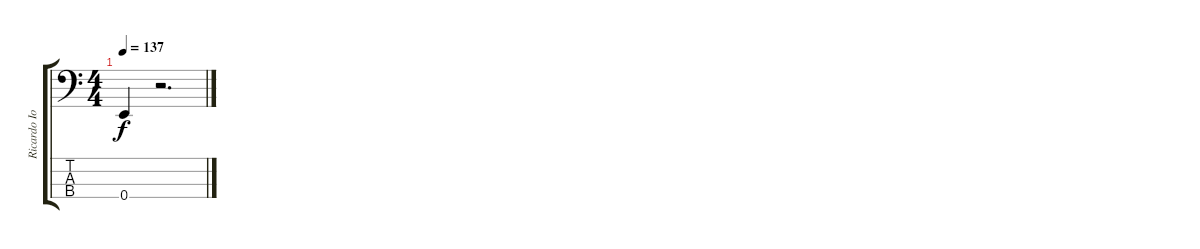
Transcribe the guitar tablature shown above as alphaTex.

\track ("Ricardo Iorio (bajo)" "Ricardo Io") {instrument electricbassfinger}
\staff {score tabs}
\tuning (G2 D2 A1 E1) {hide}
\ts (4 4)
\tempo 137
\clef f4
\ks c
0.4.4{dy f} r.2{d}
